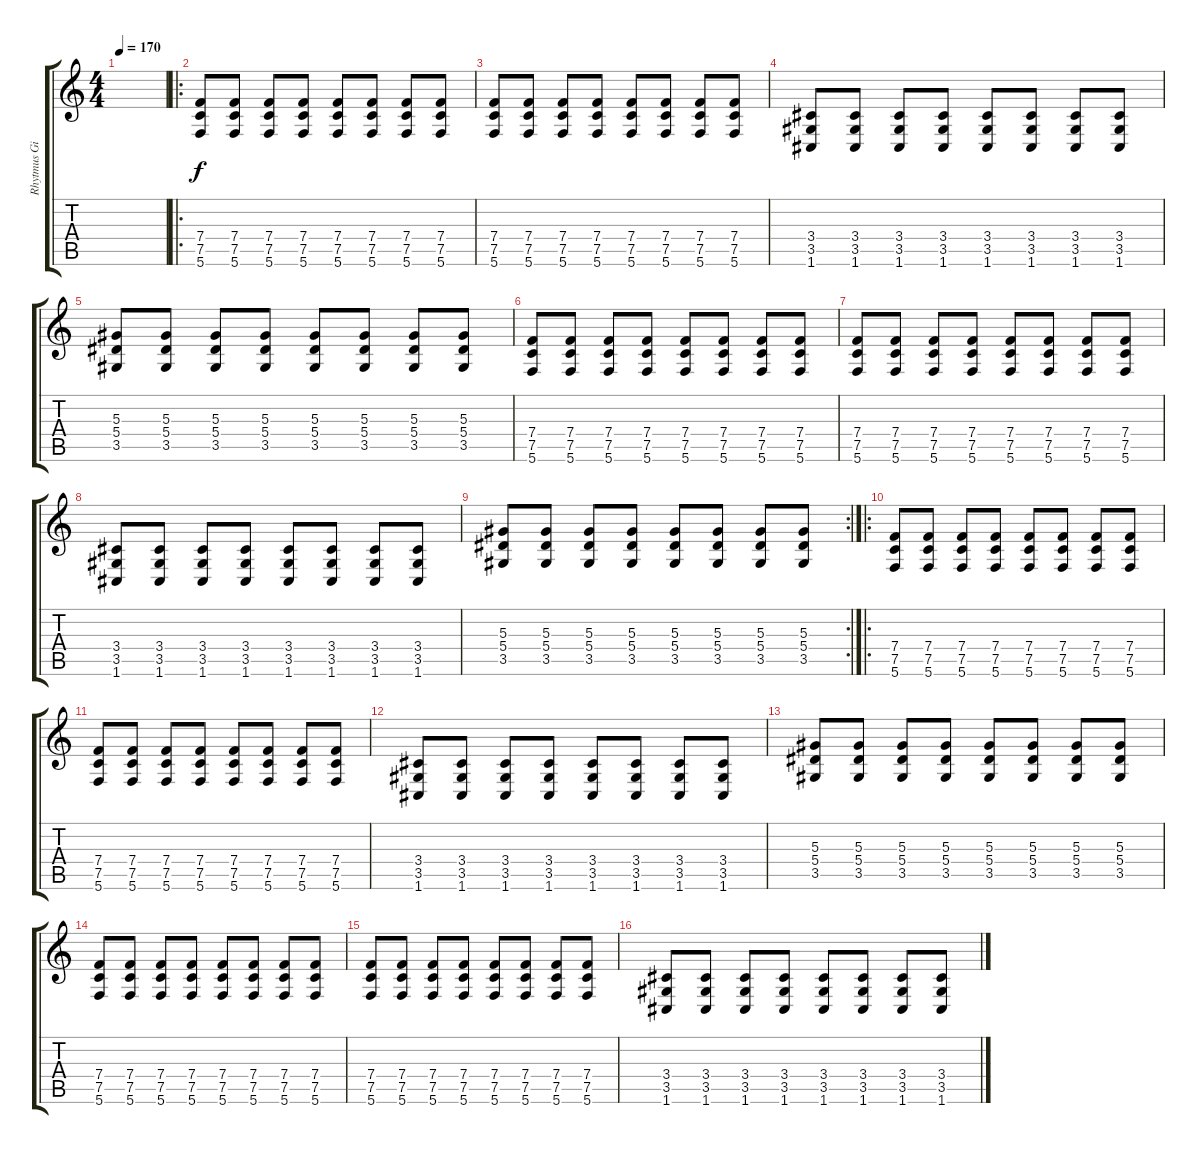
\track ("Rhytmus Gitarre 2" "Rhytmus Gi") {instrument distortionguitar}
\staff {score tabs}
\tuning (C4 G3 Eb3 Bb2 F2 C2) {hide}
\ts (4 4)
\tempo 170
\clef g2
\ks c
|
\ro
(7.4 7.5 5.6).8{dy f} (7.4 7.5 5.6).8 (7.4 7.5 5.6).8 (7.4 7.5 5.6).8 (7.4 7.5 5.6).8 (7.4 7.5 5.6).8 (7.4 7.5 5.6).8 (7.4 7.5 5.6).8 |
(7.4 7.5 5.6).8 (7.4 7.5 5.6).8 (7.4 7.5 5.6).8 (7.4 7.5 5.6).8 (7.4 7.5 5.6).8 (7.4 7.5 5.6).8 (7.4 7.5 5.6).8 (7.4 7.5 5.6).8 |
(3.4 3.5 1.6).8 (3.4 3.5 1.6).8 (3.4 3.5 1.6).8 (3.4 3.5 1.6).8 (3.4 3.5 1.6).8 (3.4 3.5 1.6).8 (3.4 3.5 1.6).8 (3.4 3.5 1.6).8 |
(5.3 5.4 3.5).8 (5.3 5.4 3.5).8 (5.3 5.4 3.5).8 (5.3 5.4 3.5).8 (5.3 5.4 3.5).8 (5.3 5.4 3.5).8 (5.3 5.4 3.5).8 (5.3 5.4 3.5).8 |
(7.4 7.5 5.6).8 (7.4 7.5 5.6).8 (7.4 7.5 5.6).8 (7.4 7.5 5.6).8 (7.4 7.5 5.6).8 (7.4 7.5 5.6).8 (7.4 7.5 5.6).8 (7.4 7.5 5.6).8 |
(7.4 7.5 5.6).8 (7.4 7.5 5.6).8 (7.4 7.5 5.6).8 (7.4 7.5 5.6).8 (7.4 7.5 5.6).8 (7.4 7.5 5.6).8 (7.4 7.5 5.6).8 (7.4 7.5 5.6).8 |
(3.4 3.5 1.6).8 (3.4 3.5 1.6).8 (3.4 3.5 1.6).8 (3.4 3.5 1.6).8 (3.4 3.5 1.6).8 (3.4 3.5 1.6).8 (3.4 3.5 1.6).8 (3.4 3.5 1.6).8 |
\rc 2
(5.3 5.4 3.5).8 (5.3 5.4 3.5).8 (5.3 5.4 3.5).8 (5.3 5.4 3.5).8 (5.3 5.4 3.5).8 (5.3 5.4 3.5).8 (5.3 5.4 3.5).8 (5.3 5.4 3.5).8 |
\ro
(7.4 7.5 5.6).8 (7.4 7.5 5.6).8 (7.4 7.5 5.6).8 (7.4 7.5 5.6).8 (7.4 7.5 5.6).8 (7.4 7.5 5.6).8 (7.4 7.5 5.6).8 (7.4 7.5 5.6).8 |
(7.4 7.5 5.6).8 (7.4 7.5 5.6).8 (7.4 7.5 5.6).8 (7.4 7.5 5.6).8 (7.4 7.5 5.6).8 (7.4 7.5 5.6).8 (7.4 7.5 5.6).8 (7.4 7.5 5.6).8 |
(3.4 3.5 1.6).8 (3.4 3.5 1.6).8 (3.4 3.5 1.6).8 (3.4 3.5 1.6).8 (3.4 3.5 1.6).8 (3.4 3.5 1.6).8 (3.4 3.5 1.6).8 (3.4 3.5 1.6).8 |
(5.3 5.4 3.5).8 (5.3 5.4 3.5).8 (5.3 5.4 3.5).8 (5.3 5.4 3.5).8 (5.3 5.4 3.5).8 (5.3 5.4 3.5).8 (5.3 5.4 3.5).8 (5.3 5.4 3.5).8 |
(7.4 7.5 5.6).8 (7.4 7.5 5.6).8 (7.4 7.5 5.6).8 (7.4 7.5 5.6).8 (7.4 7.5 5.6).8 (7.4 7.5 5.6).8 (7.4 7.5 5.6).8 (7.4 7.5 5.6).8 |
(7.4 7.5 5.6).8 (7.4 7.5 5.6).8 (7.4 7.5 5.6).8 (7.4 7.5 5.6).8 (7.4 7.5 5.6).8 (7.4 7.5 5.6).8 (7.4 7.5 5.6).8 (7.4 7.5 5.6).8 |
(3.4 3.5 1.6).8 (3.4 3.5 1.6).8 (3.4 3.5 1.6).8 (3.4 3.5 1.6).8 (3.4 3.5 1.6).8 (3.4 3.5 1.6).8 (3.4 3.5 1.6).8 (3.4 3.5 1.6).8
